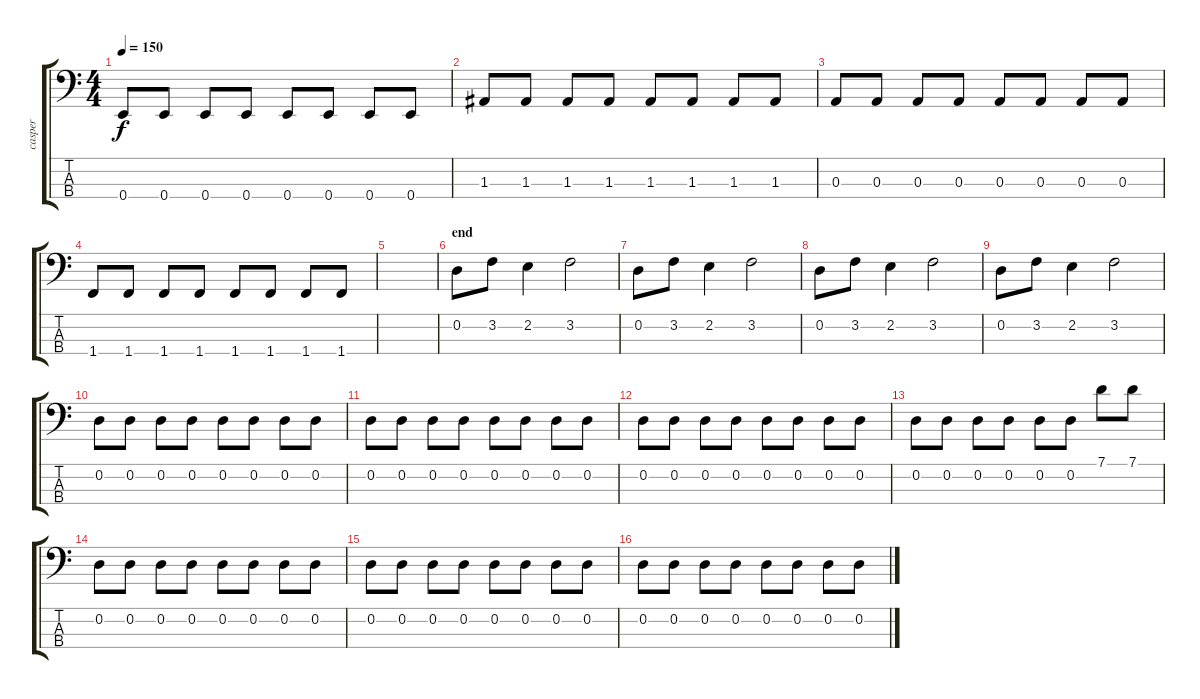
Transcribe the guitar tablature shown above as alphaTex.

\track ("casper" "casper") {instrument electricbasspick}
\staff {score tabs}
\tuning (G2 D2 A1 E1) {hide}
\ts (4 4)
\tempo 150
\clef f4
\ks c
0.4.8{dy f} 0.4.8 0.4.8 0.4.8 0.4.8 0.4.8 0.4.8 0.4.8 |
1.3.8 1.3.8 1.3.8 1.3.8 1.3.8 1.3.8 1.3.8 1.3.8 |
0.3.8 0.3.8 0.3.8 0.3.8 0.3.8 0.3.8 0.3.8 0.3.8 |
1.4.8 1.4.8 1.4.8 1.4.8 1.4.8 1.4.8 1.4.8 1.4.8 |
|
\section ("" "end")
0.2.8 3.2.8 2.2.4 3.2.2 |
0.2.8 3.2.8 2.2.4 3.2.2 |
0.2.8 3.2.8 2.2.4 3.2.2 |
0.2.8 3.2.8 2.2.4 3.2.2 |
0.2.8 0.2.8 0.2.8 0.2.8 0.2.8 0.2.8 0.2.8 0.2.8 |
0.2.8 0.2.8 0.2.8 0.2.8 0.2.8 0.2.8 0.2.8 0.2.8 |
0.2.8 0.2.8 0.2.8 0.2.8 0.2.8 0.2.8 0.2.8 0.2.8 |
0.2.8 0.2.8 0.2.8 0.2.8 0.2.8 0.2.8 7.1.8 7.1.8 |
0.2.8 0.2.8 0.2.8 0.2.8 0.2.8 0.2.8 0.2.8 0.2.8 |
0.2.8 0.2.8 0.2.8 0.2.8 0.2.8 0.2.8 0.2.8 0.2.8 |
0.2.8 0.2.8 0.2.8 0.2.8 0.2.8 0.2.8 0.2.8 0.2.8
